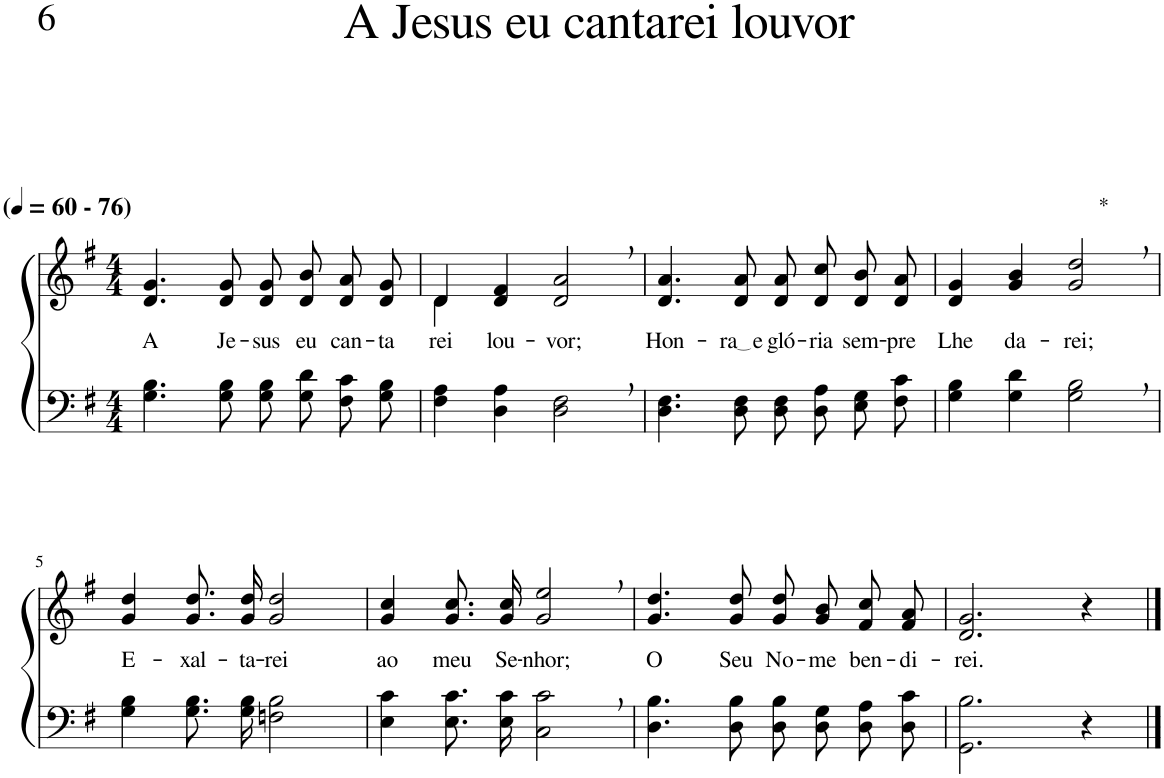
**kern	**kern	**text
*part2	*part1	*part1
*staff2	*staff1	*staff1
*I"Parte III e IV	*I"Parte I e II	*
*clefF4	*clefG2	*
*k[f#]	*k[f#]	*
*M4/4	*M4/4	*
*MM60	*MM60	*
=1	=1	=1
!	!LO:TX:a:B:t=(	!
!	!LO:TX:a:B:t=- 76)	!
!	!	!LO:LY:b
4.G\ 4.B\	4.d/ 4.g/	A
!	!	!LO:LY:b
8G\ 8B\	8d/ 8g/	Je-
!	!	!LO:LY:b
8G\ 8B\L	8d/ 8g/L	-sus
!	!	!LO:LY:b
8G\ 8d\J	8d/ 8b/J	eu
!	!	!LO:LY:b
8F#\ 8c\L	8d/ 8a/L	can-
!	!	!LO:LY:b
8G\ 8B\J	8d/ 8g/J	-ta-
=2	=2	=2
*	*^	*
!	!	!	!LO:LY:b
4F#\ 4A\	4d/	4d\	-rei
!	!	!	!LO:LY:b
4D\ 4A\	4d/ 4f#/	2.ryy	lou-
!	!	!	!LO:LY:b
2D\, 2F#\,	2d/, 2a/,	.	-vor;
*	*v	*v	*
=3	=3	=3
!	!	!LO:LY:b
4.D\ 4.F#\	4.d/ 4.a/	Hon-
!	!	!LO:LY:b
8D\ 8F#\	8d/ 8a/	ra e
!	!	!LO:LY:b
8D\ 8F#\L	8d/ 8a/L	gló-
!	!	!LO:LY:b
8D\ 8A\J	8d/ 8cc/J	-ria
!	!	!LO:LY:b
8E\ 8G\L	8d/ 8b/L	sem-
!	!	!LO:LY:b
8F#\ 8c\J	8d/ 8a/J	-pre
=4	=4	=4
!	!	!LO:LY:b
4G\ 4B\	4d/ 4g/	Lhe
!	!	!LO:LY:b
4G\ 4d\	4g/ 4b/	da-
!	!LO:TX:a:t=*	!
!	!	!LO:LY:b
2G\, 2B\,	2g/, 2dd/,	-rei;
!!LO:LB:g=z
=5	=5	=5
!	!	!LO:LY:b
4G\ 4B\	4g/ 4dd/	E-
!	!	!LO:LY:b
8.G\ 8.B\L	8.g\ 8.dd\L	-xal-
!	!	!LO:LY:b
16G\ 16B\Jk	16g\ 16dd\Jk	-ta-
!	!	!LO:LY:b
2Fn\ 2B\	2g/ 2dd/	-rei
=6	=6	=6
!	!	!LO:LY:b
4E\ 4c\	4g/ 4cc/	ao
!	!	!LO:LY:b
8.E\ 8.c\L	8.g/ 8.cc/L	meu
!	!	!LO:LY:b
16E\ 16c\Jk	16g/ 16cc/Jk	Se-
!	!	!LO:LY:b
2C\, 2c\,	2g/, 2ee/,	-nhor;
=7	=7	=7
!	!	!LO:LY:b
4.D\ 4.B\	4.g/ 4.dd/	O
!	!	!LO:LY:b
8D\ 8B\	8g/ 8dd/	Seu
!	!	!LO:LY:b
8D\ 8B\L	8g/ 8dd/L	No-
!	!	!LO:LY:b
8D\ 8G\J	8g/ 8b/J	-me
!	!	!LO:LY:b
8D\ 8A\L	8f#/ 8cc/L	ben-
!	!	!LO:LY:b
8D\ 8c\J	8f#/ 8a/J	-di-
=8	=8	=8
!	!	!LO:LY:b
2.GG\ 2.B\	2.d/ 2.g/	-rei.
4r	4r	.
==	==	==
*-	*-	*-
